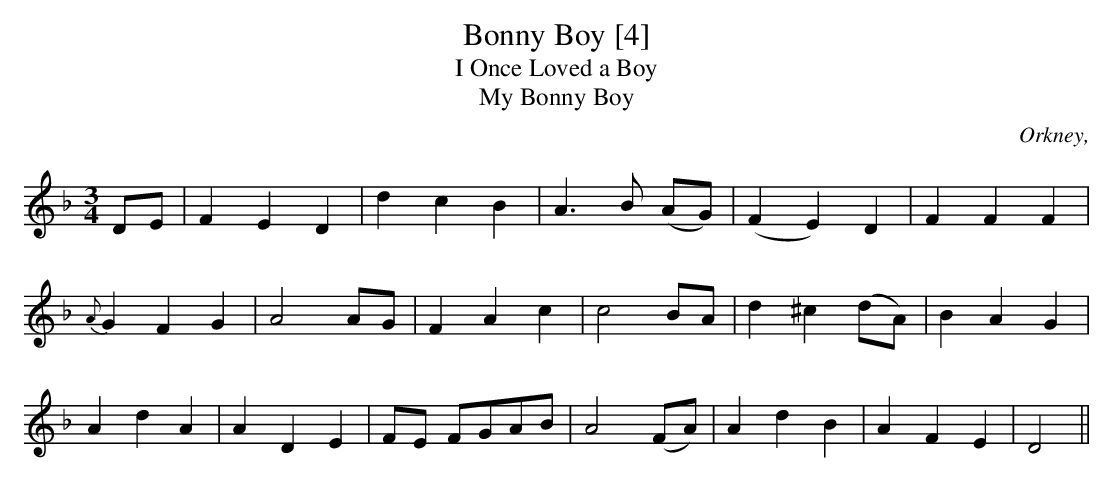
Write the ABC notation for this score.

X:1
T:Bonny Boy [4]
T:I Once Loved a Boy
T:My Bonny Boy
O:Orkney,
M:3/4
L:1/8
K:Dmin
DE|F2-E2D2|d2c2B2|A3B (AG)|(F2E2)D2|F2F2F2|
{A}G2F2G2|A4 AG|F2A2c2|c4 BA|d2^c2 (dA)|B2-A2G2|
A2d2A2|A2D2E2|FE FGAB|A4 (FA)|A2d2B2|A2F2E2|D4||
